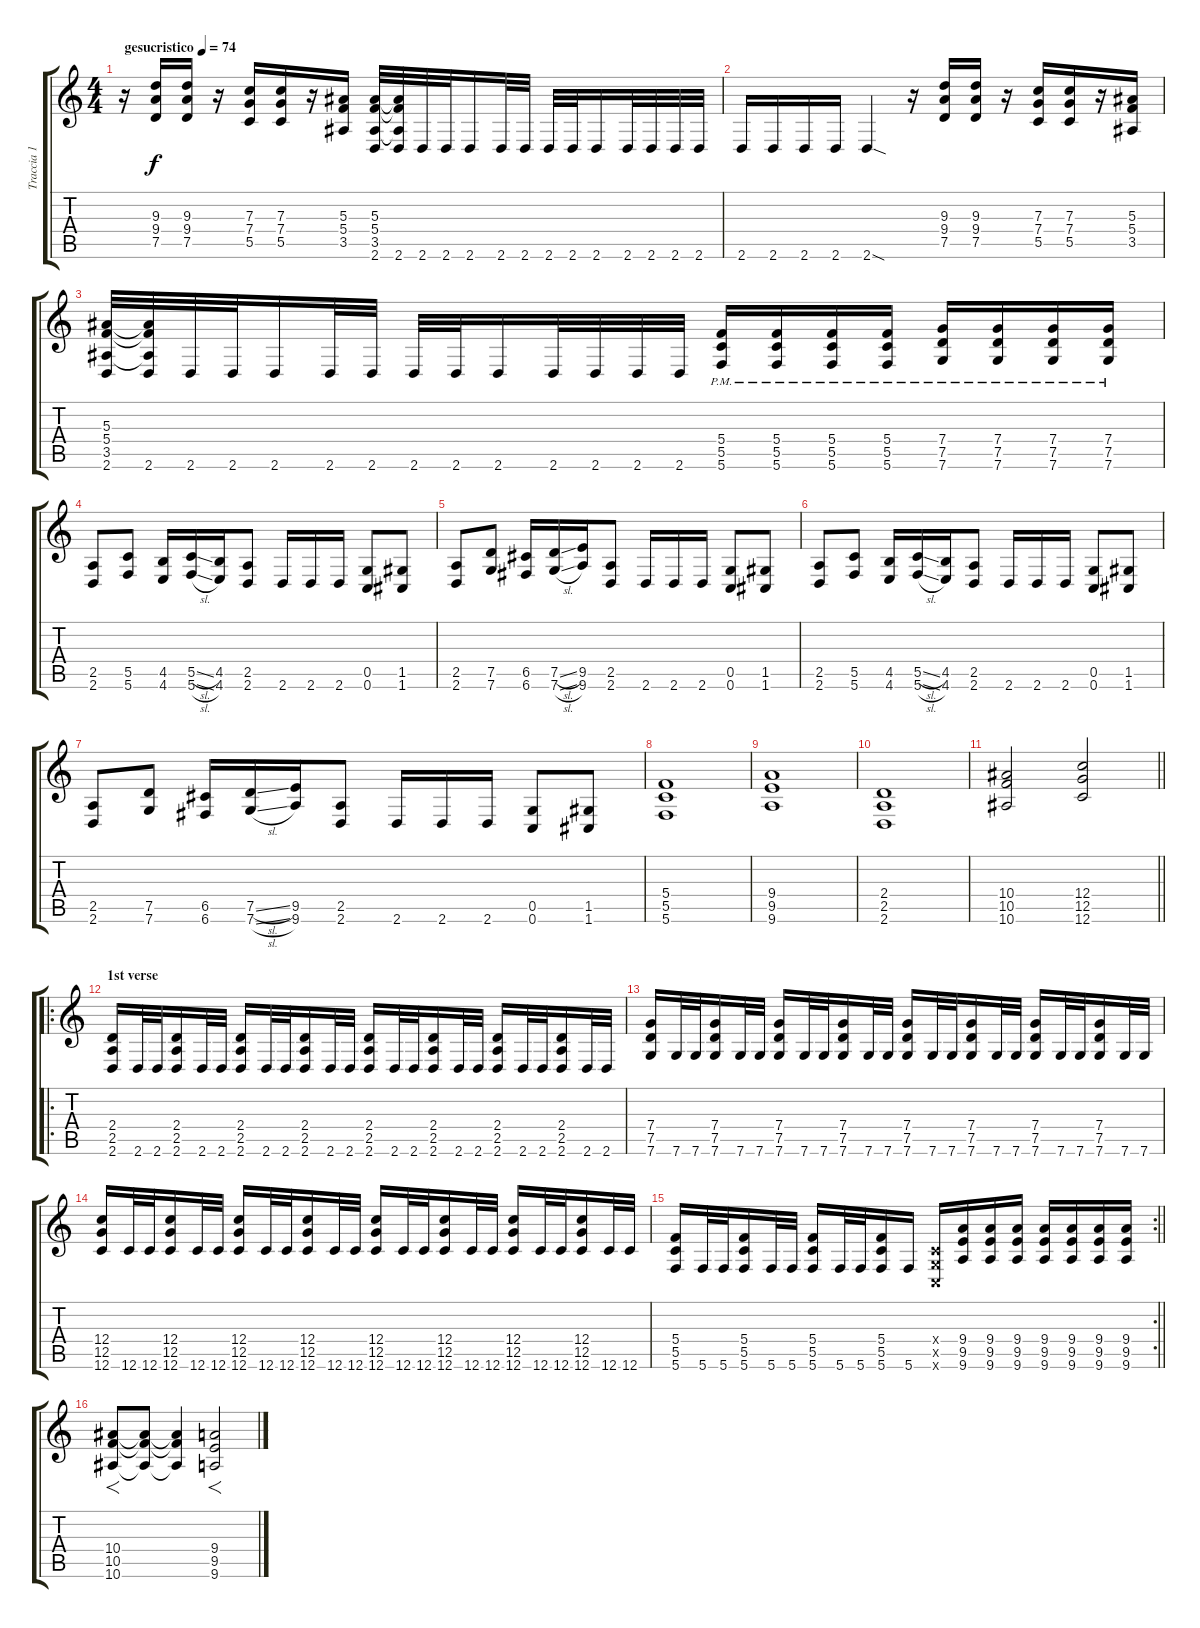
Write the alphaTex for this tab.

\track ("Traccia 1" "Traccia 1") {instrument distortionguitar}
\staff {score tabs}
\tuning (D4 A3 F3 C3 G2 C2) {hide}
\ts (4 4)
\tempo (74 "gesucristico")
\clef g2
\ks c
r.16{dy f instrument distortionguitar} (9.3 9.4 7.5).16 (9.3 9.4 7.5).16 r.16 (7.3 7.4 5.5).16 (7.3 7.4 5.5).16 r.16 (5.3 5.4 3.5).16 (5.3 5.4 3.5 2.6).32 (5.3{t} 5.4{t} 3.5{t} 2.6).32 2.6.32 2.6.32 2.6.16 2.6.32 2.6.32 2.6.32 2.6.32 2.6.16 2.6.32 2.6.32 2.6.32 2.6.32 |
2.6.16 2.6.16 2.6.16 2.6.16 2.6{sod}.4 r.16 (9.3 9.4 7.5).16 (9.3 9.4 7.5).16 r.16 (7.3 7.4 5.5).16 (7.3 7.4 5.5).16 r.16 (5.3 5.4 3.5).16 |
(5.3 5.4 3.5 2.6).32 (5.3{t} 5.4{t} 3.5{t} 2.6).32 2.6.32 2.6.32 2.6.16 2.6.32 2.6.32 2.6.32 2.6.32 2.6.16 2.6.32 2.6.32 2.6.32 2.6.32 (5.4{pm} 5.5{pm} 5.6{pm}).16 (5.4{pm} 5.5{pm} 5.6{pm}).16 (5.4{pm} 5.5{pm} 5.6{pm}).16 (5.4{pm} 5.5{pm} 5.6{pm}).16 (7.4{pm} 7.5{pm} 7.6{pm}).16 (7.4{pm} 7.5{pm} 7.6{pm}).16 (7.4{pm} 7.5{pm} 7.6{pm}).16 (7.4{pm} 7.5{pm} 7.6{pm}).16 |
(2.5 2.6).8 (5.5 5.6).8 (4.5 4.6).16 (5.5{sl} 5.6{sl}).16 (4.5 4.6).16 (2.5 2.6).8 2.6.16 2.6.16 2.6.16 (0.5 0.6).8 (1.5 1.6).8 |
(2.5 2.6).8 (7.5 7.6).8 (6.5 6.6).16 (7.5{sl} 7.6{sl}).16 (9.5 9.6).16 (2.5 2.6).8 2.6.16 2.6.16 2.6.16 (0.5 0.6).8 (1.5 1.6).8 |
(2.5 2.6).8 (5.5 5.6).8 (4.5 4.6).16 (5.5{sl} 5.6{sl}).16 (4.5 4.6).16 (2.5 2.6).8 2.6.16 2.6.16 2.6.16 (0.5 0.6).8 (1.5 1.6).8 |
(2.5 2.6).8 (7.5 7.6).8 (6.5 6.6).16 (7.5{sl} 7.6{sl}).16 (9.5 9.6).16 (2.5 2.6).8 2.6.16 2.6.16 2.6.16 (0.5 0.6).8 (1.5 1.6).8 |
(5.4 5.5 5.6).1 |
(9.4 9.5 9.6).1 |
(2.4 2.5 2.6).1 |
\barLineRight lightlight
(10.4 10.5 10.6).2 (12.4 12.5 12.6).2 |
\ro
\section ("" "1st verse")
(2.4 2.5 2.6).16 2.6.32 2.6.32 (2.4 2.5 2.6).16 2.6.32 2.6.32 (2.4 2.5 2.6).16 2.6.32 2.6.32 (2.4 2.5 2.6).16 2.6.32 2.6.32 (2.4 2.5 2.6).16 2.6.32 2.6.32 (2.4 2.5 2.6).16 2.6.32 2.6.32 (2.4 2.5 2.6).16 2.6.32 2.6.32 (2.4 2.5 2.6).16 2.6.32 2.6.32 |
(7.4 7.5 7.6).16 7.6.32 7.6.32 (7.4 7.5 7.6).16 7.6.32 7.6.32 (7.4 7.5 7.6).16 7.6.32 7.6.32 (7.4 7.5 7.6).16 7.6.32 7.6.32 (7.4 7.5 7.6).16 7.6.32 7.6.32 (7.4 7.5 7.6).16 7.6.32 7.6.32 (7.4 7.5 7.6).16 7.6.32 7.6.32 (7.4 7.5 7.6).16 7.6.32 7.6.32 |
(12.4 12.5 12.6).16 12.6.32 12.6.32 (12.4 12.5 12.6).16 12.6.32 12.6.32 (12.4 12.5 12.6).16 12.6.32 12.6.32 (12.4 12.5 12.6).16 12.6.32 12.6.32 (12.4 12.5 12.6).16 12.6.32 12.6.32 (12.4 12.5 12.6).16 12.6.32 12.6.32 (12.4 12.5 12.6).16 12.6.32 12.6.32 (12.4 12.5 12.6).16 12.6.32 12.6.32 |
\rc 2
\barLineRight lightlight
(5.4 5.5 5.6).16 5.6.32 5.6.32 (5.4 5.5 5.6).16 5.6.32 5.6.32 (5.4 5.5 5.6).16 5.6.32 5.6.32 (5.4 5.5 5.6).16 5.6.16 (0.4{x} 0.5{x} 0.6{x}).16 (9.4 9.5 9.6).16 (9.4 9.5 9.6).16 (9.4 9.5 9.6).16 (9.4 9.5 9.6).16 (9.4 9.5 9.6).16 (9.4 9.5 9.6).16 (9.4 9.5 9.6).16 |
(10.4 10.5 10.6).8{f} (10.4{t} 10.5{t} 10.6{t}).8 (10.4{t} 10.5{t} 10.6{t}).4 (9.4 9.5 9.6).2{f}
